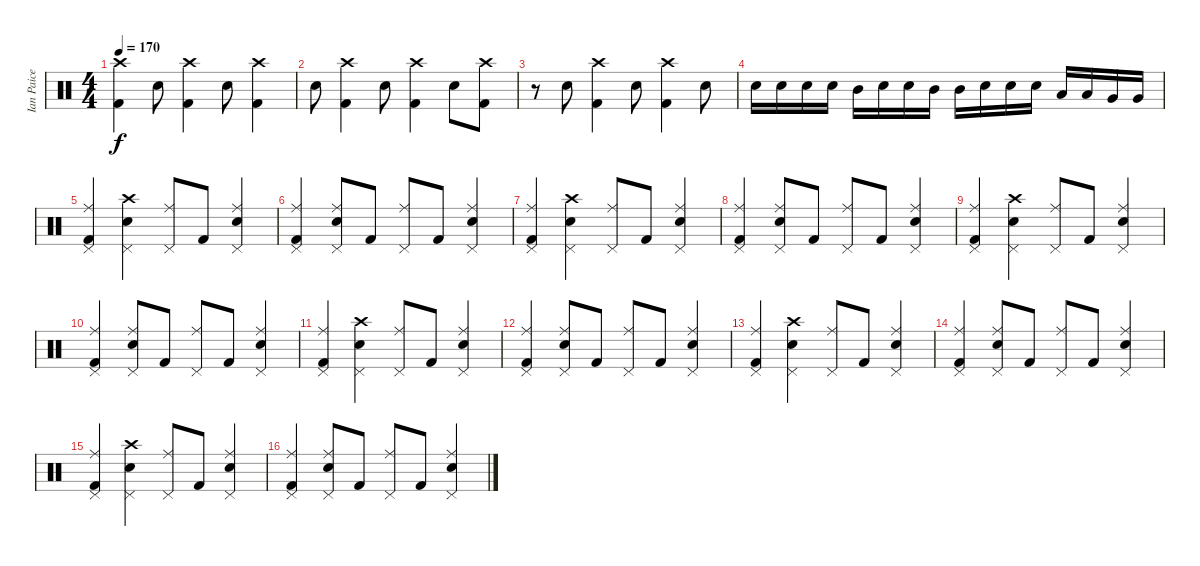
\track ("Ian Paice" "Ian Paice") {instrument percussion}
\staff {score}
\articulation defaults
\ts (4 4)
\tempo 170
\clef neutral
\ks c
("Crash high (hit)" "Kick (hit) 2").4{dy f} "Electric Snare (hit)".8 ("Crash high (hit)" "Kick (hit) 2").4 "Electric Snare (hit)".8 ("Crash high (hit)" "Kick (hit) 2").4 |
"Electric Snare (hit)".8 ("Crash high (hit)" "Kick (hit) 2").4 "Electric Snare (hit)".8 ("Crash high (hit)" "Kick (hit) 2").4 "Electric Snare (hit)".8 ("Crash high (hit)" "Kick (hit) 2").8 |
r.8 "Electric Snare (hit)".8 ("Crash high (hit)" "Kick (hit) 2").4 "Electric Snare (hit)".8 ("Crash high (hit)" "Kick (hit) 2").4 "Electric Snare (hit)".8 |
"Electric Snare (hit)".16 "Electric Snare (hit)".16 "Electric Snare (hit)".16 "Electric Snare (hit)".16 "Mid Tom (hit)".16 "Electric Snare (hit)".16 "Electric Snare (hit)".16 "Mid Tom (hit)".16 "Mid Tom (hit)".16 "Electric Snare (hit)".16 "Electric Snare (hit)".16 "Electric Snare (hit)".16 "Low Tom (hit)".16 "Low Tom (hit)".16 "Very Low Tom (hit)".16 "Very Low Tom (hit)".16 |
("Ride (middle)" "Pedal Hi-Hat (hit)" "Kick (hit) 2").4 ("Crash high (hit)" "Pedal Hi-Hat (hit)" "Electric Snare (hit)").4 ("Ride (middle)" "Pedal Hi-Hat (hit)").8 "Kick (hit) 2".8 ("Ride (middle)" "Pedal Hi-Hat (hit)" "Electric Snare (hit)").4 |
("Ride (middle)" "Pedal Hi-Hat (hit)" "Kick (hit) 2").4 ("Ride (middle)" "Pedal Hi-Hat (hit)" "Electric Snare (hit)").8 "Kick (hit) 2".8 ("Ride (middle)" "Pedal Hi-Hat (hit)").8 "Kick (hit) 2".8 ("Ride (middle)" "Pedal Hi-Hat (hit)" "Electric Snare (hit)").4 |
("Ride (middle)" "Pedal Hi-Hat (hit)" "Kick (hit) 2").4 ("Crash high (hit)" "Pedal Hi-Hat (hit)" "Electric Snare (hit)").4 ("Ride (middle)" "Pedal Hi-Hat (hit)").8 "Kick (hit) 2".8 ("Ride (middle)" "Pedal Hi-Hat (hit)" "Electric Snare (hit)").4 |
("Ride (middle)" "Pedal Hi-Hat (hit)" "Kick (hit) 2").4 ("Ride (middle)" "Pedal Hi-Hat (hit)" "Electric Snare (hit)").8 "Kick (hit) 2".8 ("Ride (middle)" "Pedal Hi-Hat (hit)").8 "Kick (hit) 2".8 ("Ride (middle)" "Pedal Hi-Hat (hit)" "Electric Snare (hit)").4 |
("Ride (middle)" "Pedal Hi-Hat (hit)" "Kick (hit) 2").4 ("Crash high (hit)" "Pedal Hi-Hat (hit)" "Electric Snare (hit)").4 ("Ride (middle)" "Pedal Hi-Hat (hit)").8 "Kick (hit) 2".8 ("Ride (middle)" "Pedal Hi-Hat (hit)" "Electric Snare (hit)").4 |
("Ride (middle)" "Pedal Hi-Hat (hit)" "Kick (hit) 2").4 ("Ride (middle)" "Pedal Hi-Hat (hit)" "Electric Snare (hit)").8 "Kick (hit) 2".8 ("Ride (middle)" "Pedal Hi-Hat (hit)").8 "Kick (hit) 2".8 ("Ride (middle)" "Pedal Hi-Hat (hit)" "Electric Snare (hit)").4 |
("Ride (middle)" "Pedal Hi-Hat (hit)" "Kick (hit) 2").4 ("Crash high (hit)" "Pedal Hi-Hat (hit)" "Electric Snare (hit)").4 ("Ride (middle)" "Pedal Hi-Hat (hit)").8 "Kick (hit) 2".8 ("Ride (middle)" "Pedal Hi-Hat (hit)" "Electric Snare (hit)").4 |
("Ride (middle)" "Pedal Hi-Hat (hit)" "Kick (hit) 2").4 ("Ride (middle)" "Pedal Hi-Hat (hit)" "Electric Snare (hit)").8 "Kick (hit) 2".8 ("Ride (middle)" "Pedal Hi-Hat (hit)").8 "Kick (hit) 2".8 ("Ride (middle)" "Pedal Hi-Hat (hit)" "Electric Snare (hit)").4 |
("Ride (middle)" "Pedal Hi-Hat (hit)" "Kick (hit) 2").4 ("Crash high (hit)" "Pedal Hi-Hat (hit)" "Electric Snare (hit)").4 ("Ride (middle)" "Pedal Hi-Hat (hit)").8 "Kick (hit) 2".8 ("Ride (middle)" "Pedal Hi-Hat (hit)" "Electric Snare (hit)").4 |
("Ride (middle)" "Pedal Hi-Hat (hit)" "Kick (hit) 2").4 ("Ride (middle)" "Pedal Hi-Hat (hit)" "Electric Snare (hit)").8 "Kick (hit) 2".8 ("Ride (middle)" "Pedal Hi-Hat (hit)").8 "Kick (hit) 2".8 ("Ride (middle)" "Pedal Hi-Hat (hit)" "Electric Snare (hit)").4 |
("Ride (middle)" "Pedal Hi-Hat (hit)" "Kick (hit) 2").4 ("Crash high (hit)" "Pedal Hi-Hat (hit)" "Electric Snare (hit)").4 ("Ride (middle)" "Pedal Hi-Hat (hit)").8 "Kick (hit) 2".8 ("Ride (middle)" "Pedal Hi-Hat (hit)" "Electric Snare (hit)").4 |
("Ride (middle)" "Pedal Hi-Hat (hit)" "Kick (hit) 2").4 ("Ride (middle)" "Pedal Hi-Hat (hit)" "Electric Snare (hit)").8 "Kick (hit) 2".8 ("Ride (middle)" "Pedal Hi-Hat (hit)").8 "Kick (hit) 2".8 ("Ride (middle)" "Pedal Hi-Hat (hit)" "Electric Snare (hit)").4
